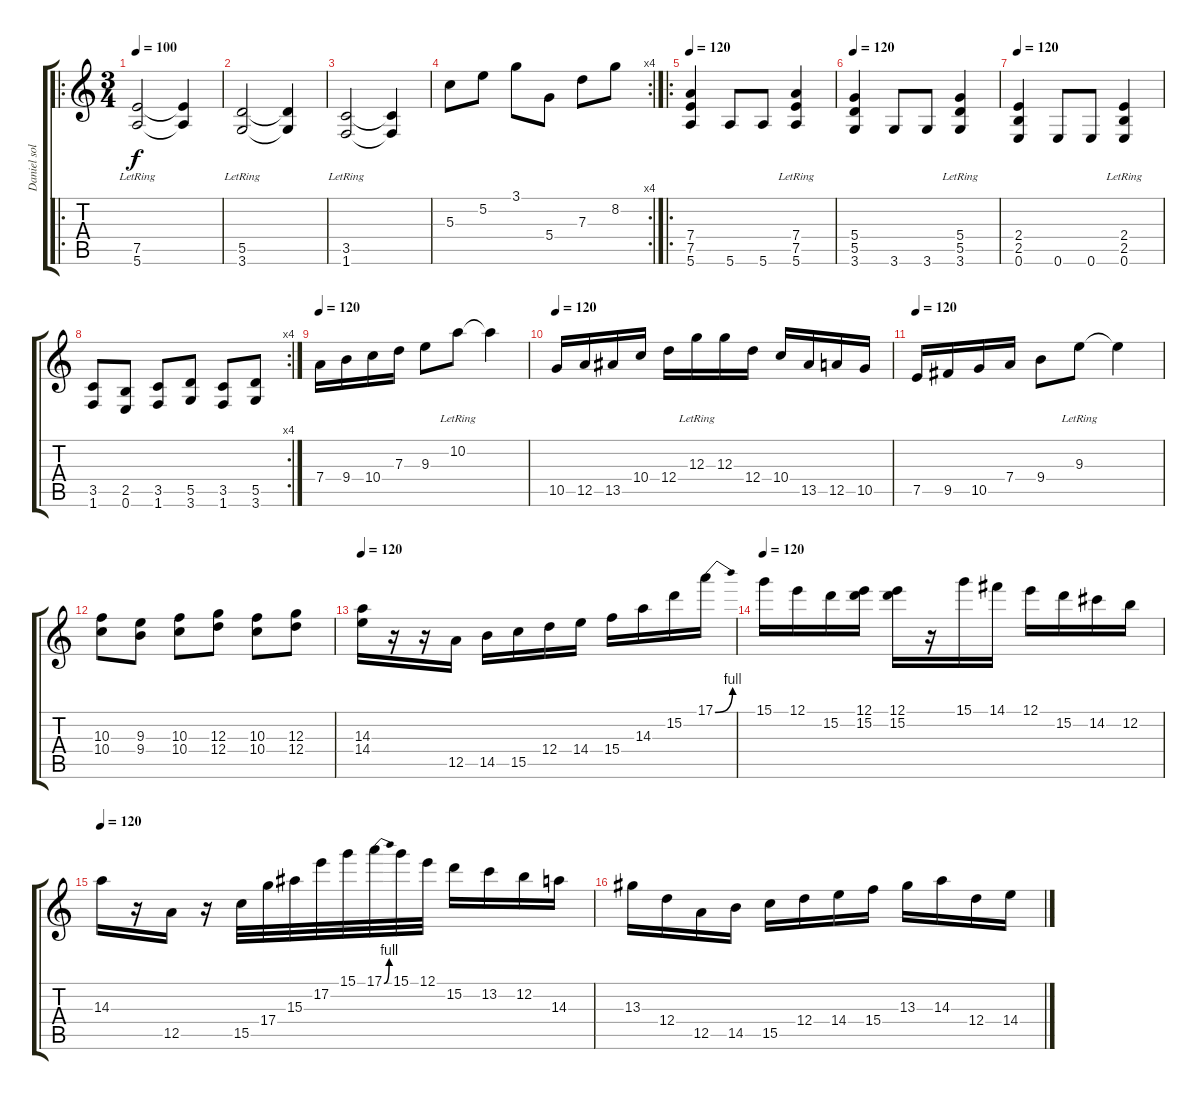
\track ("Daniel solo" "Daniel sol") {instrument distortionguitar}
\staff {score tabs}
\tuning (E4 B3 G3 D3 A2 E2) {hide}
\ro
\ts (3 4)
\tempo 100
\clef g2
\ks c
(7.5{lr} 5.6{lr}).2{dy f} (7.5{t} 5.6{t}).4 |
(5.5{lr} 3.6{lr}).2 (5.5{t} 3.6{t}).4 |
(3.5 1.6{lr}).2 (3.5{t} 1.6{t}).4 |
\rc 4
5.3.8 5.2.8 3.1.8 5.4.8 7.3.8 8.2.8 |
\ro
\tempo 120
(7.4 7.5 5.6).4 5.6.8 5.6.8 (7.4{lr} 7.5{lr} 5.6{lr}).4 |
\tempo 120
(5.4 5.5 3.6).4 3.6.8 3.6.8 (5.4{lr} 5.5{lr} 3.6{lr}).4 |
\tempo 120
(2.4 2.5 0.6).4 0.6.8 0.6.8 (2.4 2.5{lr} 0.6{lr}).4 |
\rc 4
(3.5 1.6).8 (2.5 0.6).8 (3.5 1.6).8 (5.5 3.6).8 (3.5 1.6).8 (5.5 3.6).8 |
\tempo 120
7.4.16{volume 15} 9.4.16 10.4.16 7.3.16 9.3.8 10.2{lr}.8 10.2{t}.4 |
\tempo 120
10.5.16 12.5.16 13.5.16 10.4.16 12.4.16 12.3{lr}.16 12.3.16 12.4.16 10.4.16 13.5.16 12.5.16 10.5.16 |
\tempo 120
7.5.16 9.5.16 10.5.16 7.4.16 9.4.8 9.3{lr}.8 9.3{t}.4 |
(10.3 10.4).8 (9.3 9.4).8 (10.3 10.4).8 (12.3 12.4).8 (10.3 10.4).8 (12.3 12.4).8 |
\tempo 120
(14.3 14.4).16 r.16 r.16 12.5.16 14.5.16 15.5.16 12.4.16 14.4.16 15.4.16 14.3.16 15.2.16 17.1{be (bend 0 0 60 4)}.16 |
\tempo 120
15.1.16 12.1.16 15.2.16 (12.1 15.2).16 (12.1 15.2).16 r.16 15.1.16 14.1.16 12.1.16 15.2.16 14.2.16 12.2.16 |
\tempo 120
14.3.16 r.16 12.5.16 r.16 15.5.32 17.4.32 15.3.32 17.2.32 15.1.32 17.1{be (bend 0 0 60 4)}.32 15.1.32 12.1.32 15.2.16 13.2.16 12.2.16 14.3.16 |
13.3.16 12.4.16 12.5.16 14.5.16 15.5.16 12.4.16 14.4.16 15.4.16 13.3.16 14.3.16 12.4.16 14.4.16
